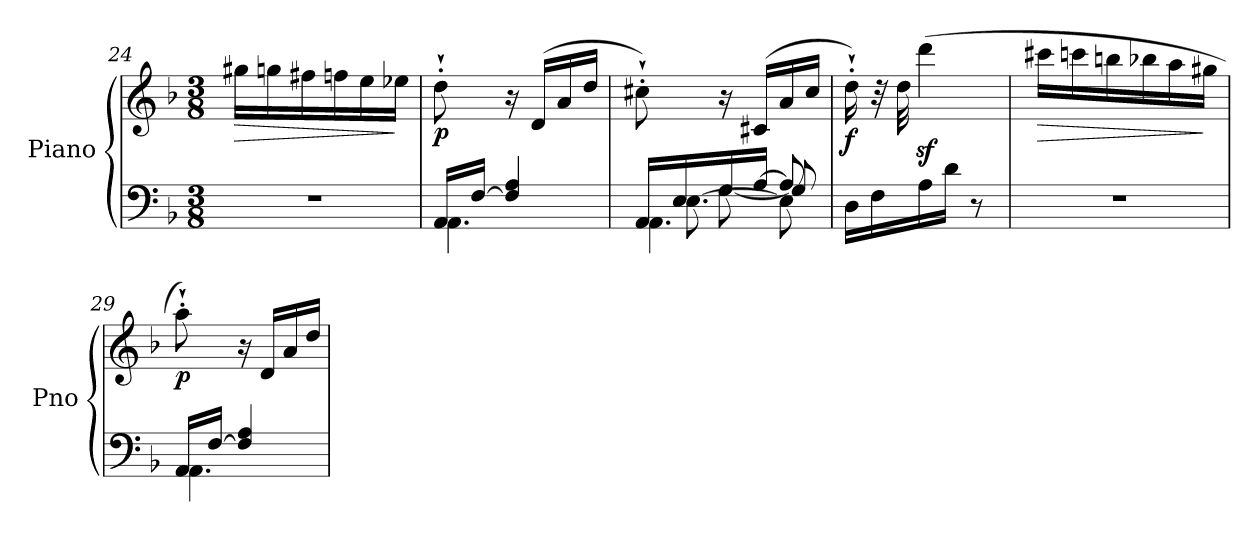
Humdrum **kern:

**kern	**kern	**dynam
*part1	*part1	*part1
*staff2	*staff1	*staff1/2
*I"Piano	*	*
*I'Pno	*	*
*clefF4	*clefG2	*
*k[b-]	*k[b-]	*
*M3/8	*M3/8	*
=24	=24	=24
!	!	!LO:HP:b
4.r	16gg#X\LL	>
.	16ggn\	.
.	16ff#X\	.
.	16ffn\	.
.	16ee\	.
.	16ee-X\JJ	]
!!LO:LB:g=z
=25	=25	=25
*^	*	*
!	!	!	!LO:DY:b
16AA/LL	4.AA\	8dd`'\	p
[16F/JJ	.	.	.
4F/] 4A/	.	16r	.
!	!	!	!LO:DY:b
.	.	(16d/LL	other-dynamics
.	.	16a/	.
.	.	16dd/JJ	.
=26	=26	=26	=26
*^	*^	*	*
16AA/LL	4.AA\	16ryy	8ryy	8cc#X`'\)	.
16E/	.	[8.E\	.	.	.
16G/	.	.	[8G\	16r	.
[16A/JJ	.	.	.	(16c#X/LL	.
8A/]	.	8E\]	8G/]	16a/	.
.	.	.	.	16cc#/JJ	.
*v	*v	*v	*v	*	*
=27	=27	=27
!	!	!LO:DY:b
16D\LL	16dd`'\)	f
16F\	32r	.
.	32dd\	.
16A\	(4dddz<\	.
16d\JJ	.	.
8r	.	.
=28	=28	=28
!	!	!LO:HP:b
4.r	16ccc#X\LL	>
.	16cccn\	.
.	16bbn\	.
.	16bb-X\	.
.	16aa\	.
.	16gg#X\JJ	]
=29	=29	=29
*^	*	*
!	!	!	!LO:DY:b
16AA/LL	4.AA\	8aa`'\)	p
[16F/JJ	.	.	.
4F/] 4A/	.	16r	.
!	!	!	!LO:DY:b
.	.	16d/LL	other-dynamics
.	.	16a/	.
.	.	16dd/JJ	.
*v	*v	*	*
=	=	=
*-	*-	*-
